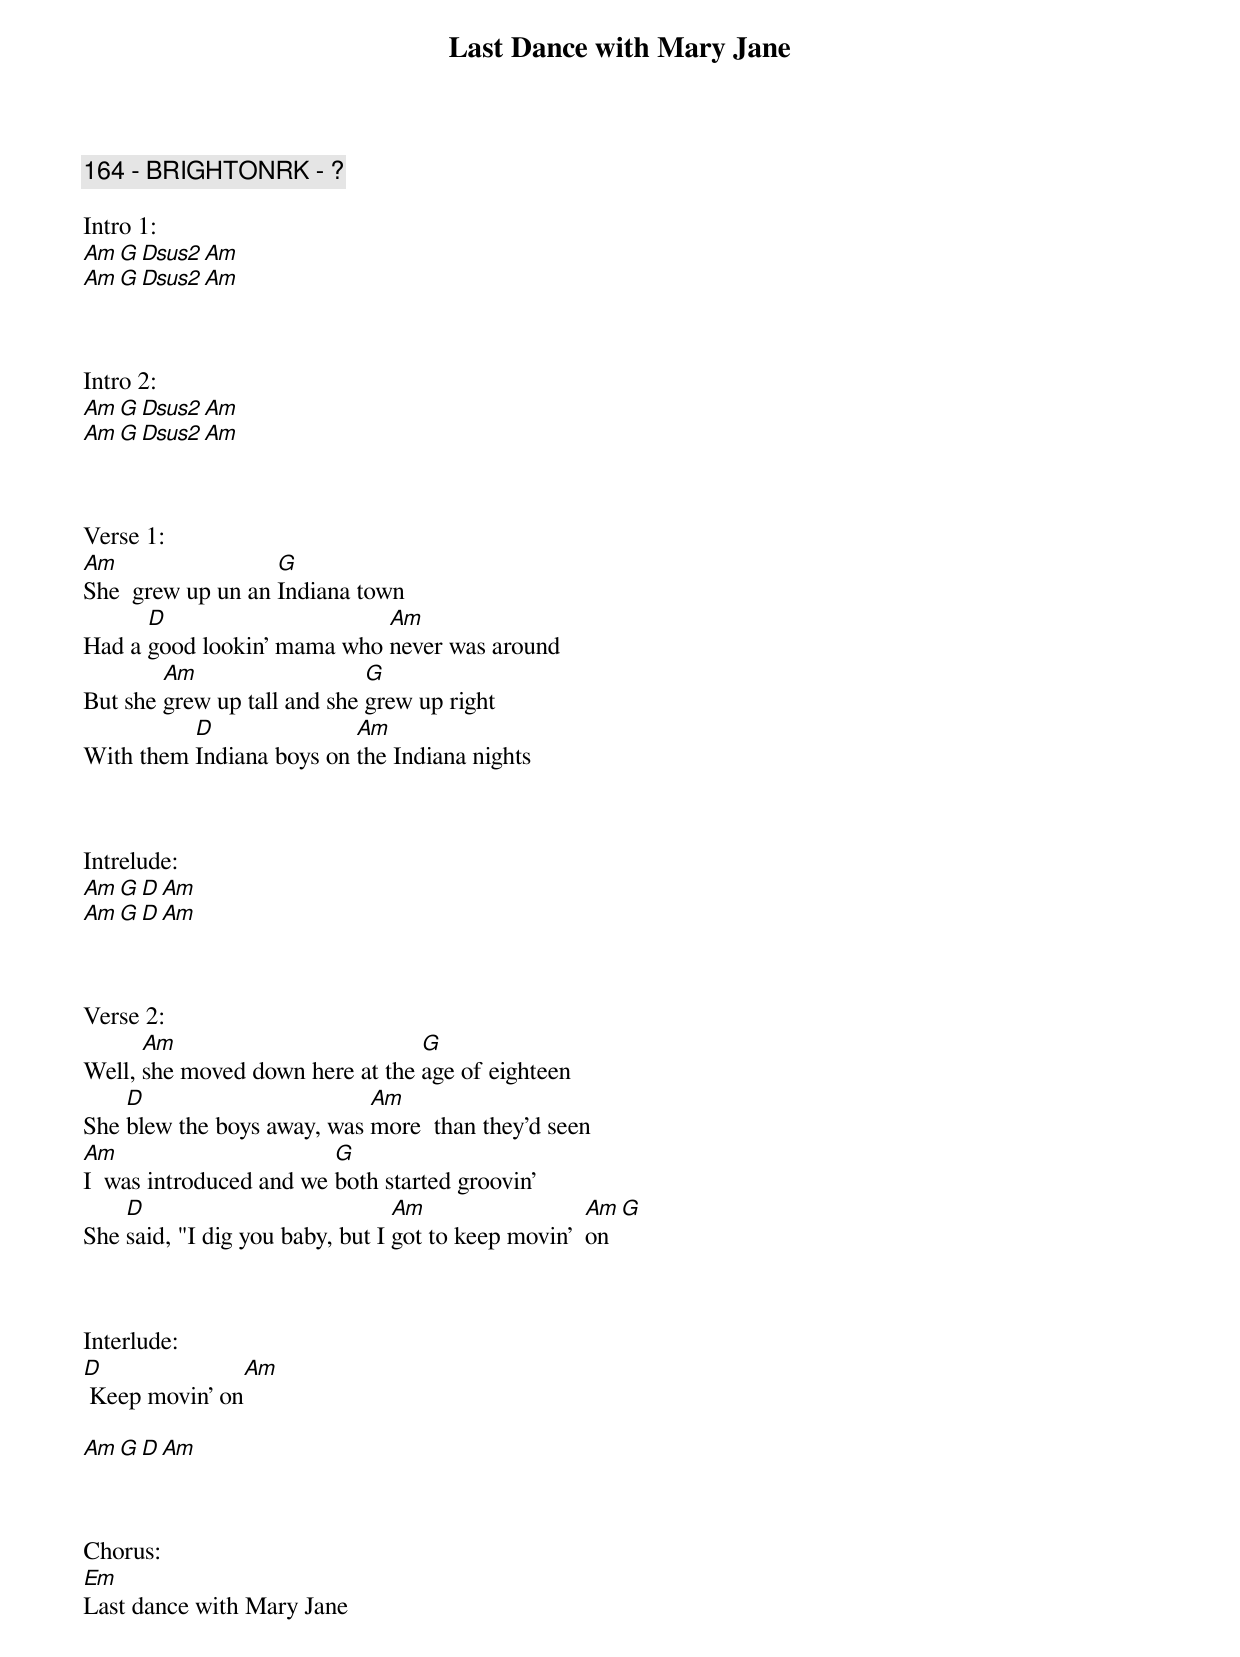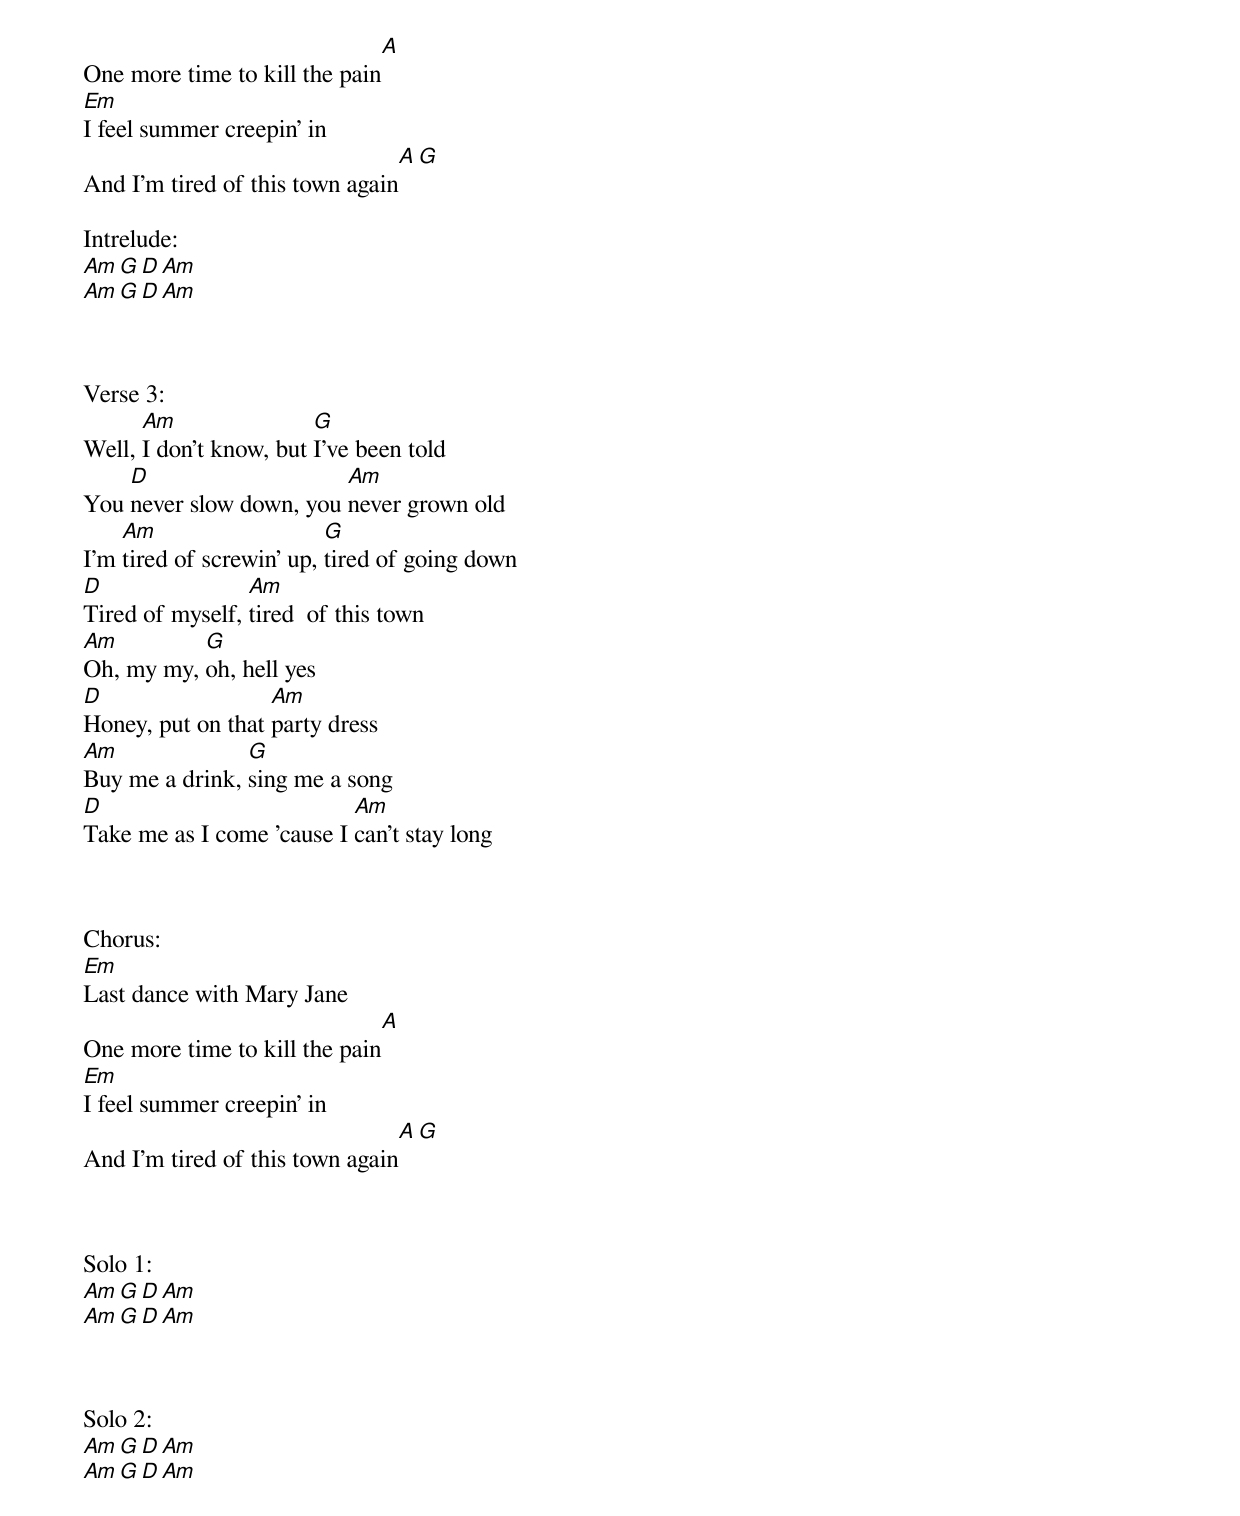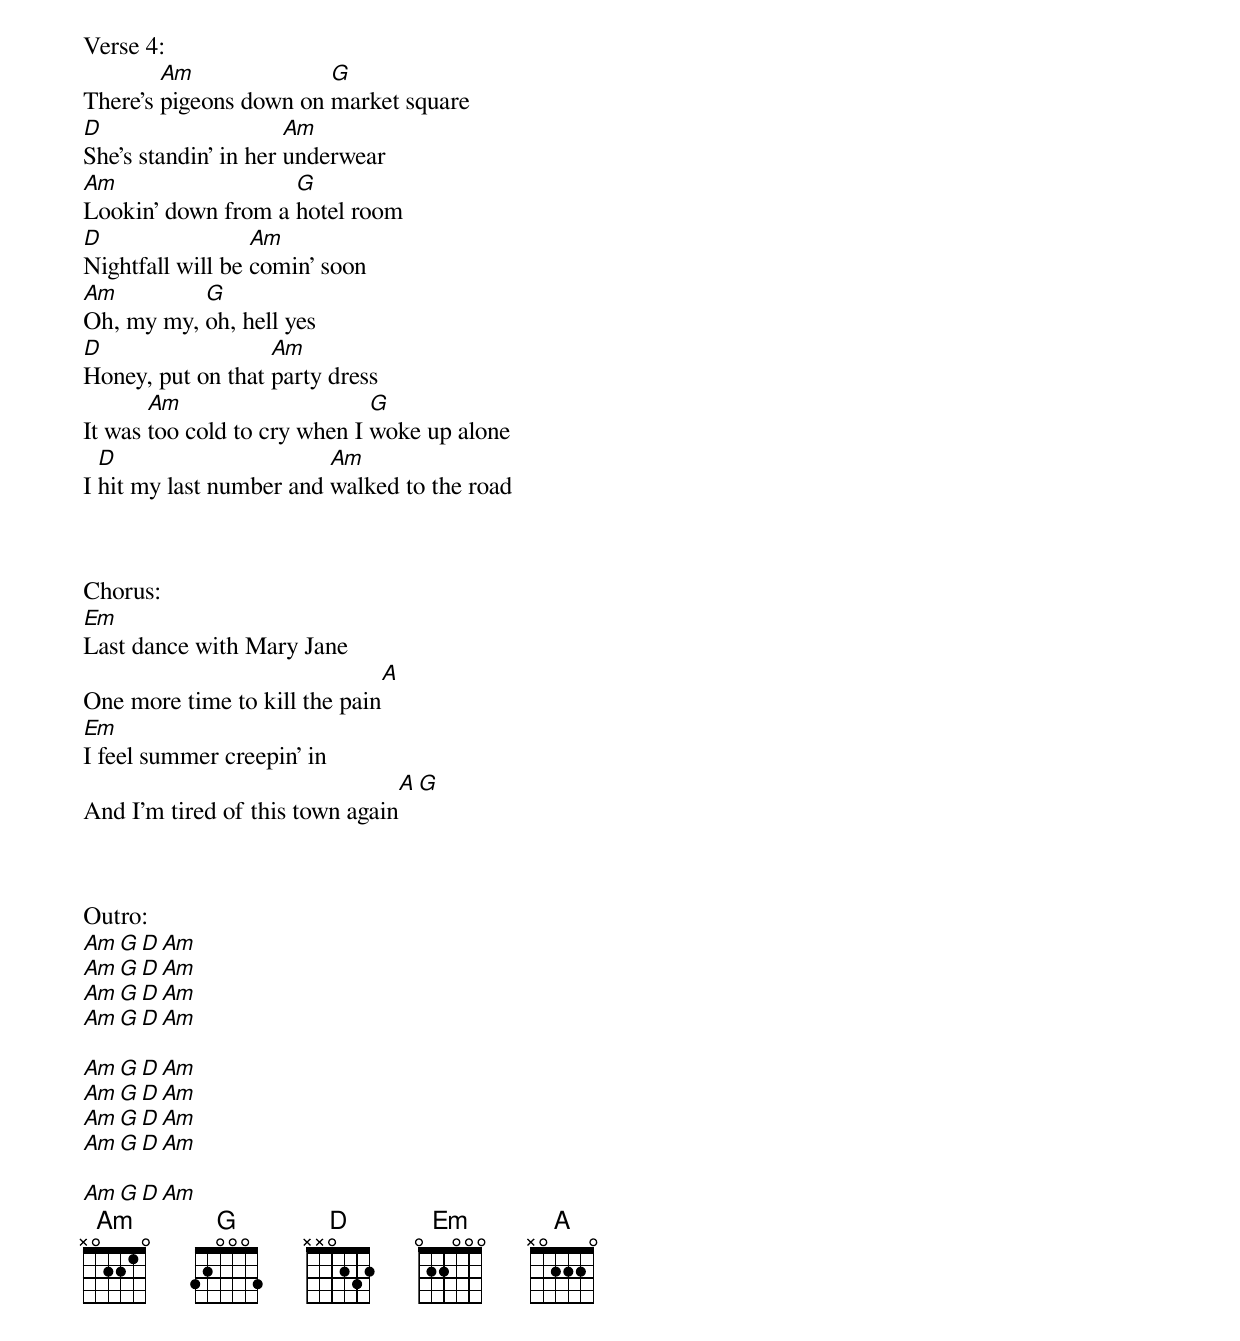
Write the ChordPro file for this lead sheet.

{title:Last Dance with Mary Jane}
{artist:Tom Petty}
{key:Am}
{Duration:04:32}
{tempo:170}
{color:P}

{c:164 - BRIGHTONRK - ?}

Intro 1:
[Am G Dsus2 Am]
[Am G Dsus2 Am]



Intro 2:
[Am G Dsus2 Am]
[Am G Dsus2 Am]



Verse 1:
[Am]She  grew up un an [G]Indiana town
Had a [D]good lookin' mama who [Am]never was around
But she [Am]grew up tall and she [G]grew up right
With them [D]Indiana boys on [Am]the Indiana nights



Intrelude:
[Am G D Am]
[Am G D Am]



Verse 2:
Well, [Am]she moved down here at the [G]age of eighteen
She [D]blew the boys away, was [Am]more  than they'd seen
[Am]I  was introduced and we [G]both started groovin'
She [D]said, "I dig you baby, but I [Am]got to keep movin’  [Am]on[G]



Interlude:
[D] Keep movin' on[Am]

[Am G D Am]



Chorus:
[Em]Last dance with Mary Jane
One more time to kill the pain[A]
[Em]I feel summer creepin' in
And I'm tired of this town again[A][G]

Intrelude:
[Am G D Am]
[Am G D Am]



Verse 3:
Well, [Am]I don't know, but [G]I've been told
You [D]never slow down, you [Am]never grown old
I'm [Am]tired of screwin' up, [G]tired of going down
[D]Tired of myself, [Am]tired  of this town
[Am]Oh, my my, [G]oh, hell yes
[D]Honey, put on that [Am]party dress
[Am]Buy me a drink, [G]sing me a song
[D]Take me as I come 'cause I [Am]can't stay long



Chorus:
[Em]Last dance with Mary Jane
One more time to kill the pain[A]
[Em]I feel summer creepin' in
And I'm tired of this town again[A][G]



Solo 1:
[Am G D Am]
[Am G D Am]



Solo 2:
[Am G D Am]
[Am G D Am]

Verse 4:
There's [Am]pigeons down on [G]market square
[D]She's standin' in her [Am]underwear
[Am]Lookin' down from a [G]hotel room
[D]Nightfall will be [Am]comin' soon
[Am]Oh, my my, [G]oh, hell yes
[D]Honey, put on that [Am]party dress
It was [Am]too cold to cry when I [G]woke up alone
I [D]hit my last number and [Am]walked to the road



Chorus:
[Em]Last dance with Mary Jane
One more time to kill the pain[A]
[Em]I feel summer creepin' in
And I'm tired of this town again[A][G]



Outro:
[Am G D Am]
[Am G D Am]
[Am G D Am]
[Am G D Am]

[Am G D Am]
[Am G D Am]
[Am G D Am]
[Am G D Am]

[Am G D Am]
